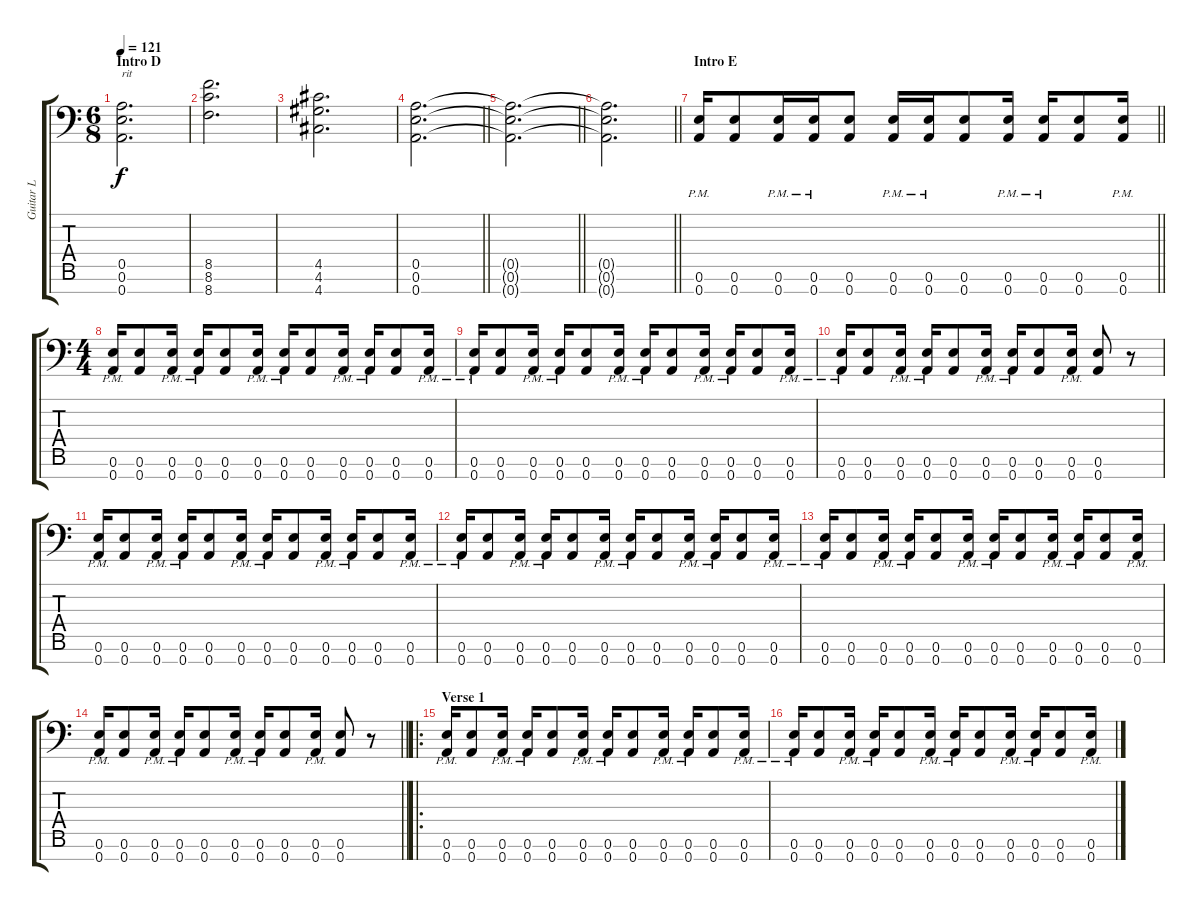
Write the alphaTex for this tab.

\track ("Guitar L" "Guitar L") {instrument distortionguitar}
\staff {score tabs}
\tuning (E4 B3 G3 D3 A2 E2 A1) {hide}
\ts (6 8)
\section ("" "Intro D")
\tempo 121
\clef f4
\ks c
(0.5 0.6 0.7).2{d txt "rit" dy f} |
(8.5 8.6 8.7).2{d} |
(4.5 4.6 4.7).2{d} |
\barLineRight lightlight
(0.5 0.6 0.7).2{d} |
\barLineRight lightlight
(0.5{t} 0.6{t} 0.7{t}).2{d} |
\barLineRight lightlight
(0.5{t} 0.6{t} 0.7{t}).2{d} |
\section ("" "Intro E")
\barLineRight lightlight
(0.6{pm} 0.7{pm}).16 (0.6 0.7).8 (0.6{pm} 0.7{pm}).16 (0.6{pm} 0.7{pm}).16 (0.6 0.7).8 (0.6{pm} 0.7{pm}).16 (0.6{pm} 0.7{pm}).16 (0.6 0.7).8 (0.6{pm} 0.7{pm}).16 (0.6{pm} 0.7{pm}).16 (0.6 0.7).8 (0.6{pm} 0.7{pm}).16 |
\ts (4 4)
(0.6{pm} 0.7{pm}).16 (0.6 0.7).8 (0.6{pm} 0.7{pm}).16 (0.6{pm} 0.7{pm}).16 (0.6 0.7).8 (0.6{pm} 0.7{pm}).16 (0.6{pm} 0.7{pm}).16 (0.6 0.7).8 (0.6{pm} 0.7{pm}).16 (0.6{pm} 0.7{pm}).16 (0.6 0.7).8 (0.6{pm} 0.7{pm}).16 |
(0.6{pm} 0.7{pm}).16 (0.6 0.7).8 (0.6{pm} 0.7{pm}).16 (0.6{pm} 0.7{pm}).16 (0.6 0.7).8 (0.6{pm} 0.7{pm}).16 (0.6{pm} 0.7{pm}).16 (0.6 0.7).8 (0.6{pm} 0.7{pm}).16 (0.6{pm} 0.7{pm}).16 (0.6 0.7).8 (0.6{pm} 0.7{pm}).16 |
(0.6{pm} 0.7{pm}).16 (0.6 0.7).8 (0.6{pm} 0.7{pm}).16 (0.6{pm} 0.7{pm}).16 (0.6 0.7).8 (0.6{pm} 0.7{pm}).16 (0.6{pm} 0.7{pm}).16 (0.6 0.7).8 (0.6{pm} 0.7{pm}).16 (0.6 0.7).8 r.8 |
(0.6{pm} 0.7{pm}).16 (0.6 0.7).8 (0.6{pm} 0.7{pm}).16 (0.6{pm} 0.7{pm}).16 (0.6 0.7).8 (0.6{pm} 0.7{pm}).16 (0.6{pm} 0.7{pm}).16 (0.6 0.7).8 (0.6{pm} 0.7{pm}).16 (0.6{pm} 0.7{pm}).16 (0.6 0.7).8 (0.6{pm} 0.7{pm}).16 |
(0.6{pm} 0.7{pm}).16 (0.6 0.7).8 (0.6{pm} 0.7{pm}).16 (0.6{pm} 0.7{pm}).16 (0.6 0.7).8 (0.6{pm} 0.7{pm}).16 (0.6{pm} 0.7{pm}).16 (0.6 0.7).8 (0.6{pm} 0.7{pm}).16 (0.6{pm} 0.7{pm}).16 (0.6 0.7).8 (0.6{pm} 0.7{pm}).16 |
(0.6{pm} 0.7{pm}).16 (0.6 0.7).8 (0.6{pm} 0.7{pm}).16 (0.6{pm} 0.7{pm}).16 (0.6 0.7).8 (0.6{pm} 0.7{pm}).16 (0.6{pm} 0.7{pm}).16 (0.6 0.7).8 (0.6{pm} 0.7{pm}).16 (0.6{pm} 0.7{pm}).16 (0.6 0.7).8 (0.6{pm} 0.7{pm}).16 |
\barLineRight lightlight
(0.6{pm} 0.7{pm}).16 (0.6 0.7).8 (0.6{pm} 0.7{pm}).16 (0.6{pm} 0.7{pm}).16 (0.6 0.7).8 (0.6{pm} 0.7{pm}).16 (0.6{pm} 0.7{pm}).16 (0.6 0.7).8 (0.6{pm} 0.7{pm}).16 (0.6 0.7).8 r.8 |
\ro
\section ("" "Verse 1")
(0.6{pm} 0.7{pm}).16 (0.6 0.7).8 (0.6{pm} 0.7{pm}).16 (0.6{pm} 0.7{pm}).16 (0.6 0.7).8 (0.6{pm} 0.7{pm}).16 (0.6{pm} 0.7{pm}).16 (0.6 0.7).8 (0.6{pm} 0.7{pm}).16 (0.6{pm} 0.7{pm}).16 (0.6 0.7).8 (0.6{pm} 0.7{pm}).16 |
(0.6{pm} 0.7{pm}).16 (0.6 0.7).8 (0.6{pm} 0.7{pm}).16 (0.6{pm} 0.7{pm}).16 (0.6 0.7).8 (0.6{pm} 0.7{pm}).16 (0.6{pm} 0.7{pm}).16 (0.6 0.7).8 (0.6{pm} 0.7{pm}).16 (0.6{pm} 0.7{pm}).16 (0.6 0.7).8 (0.6{pm} 0.7{pm}).16
